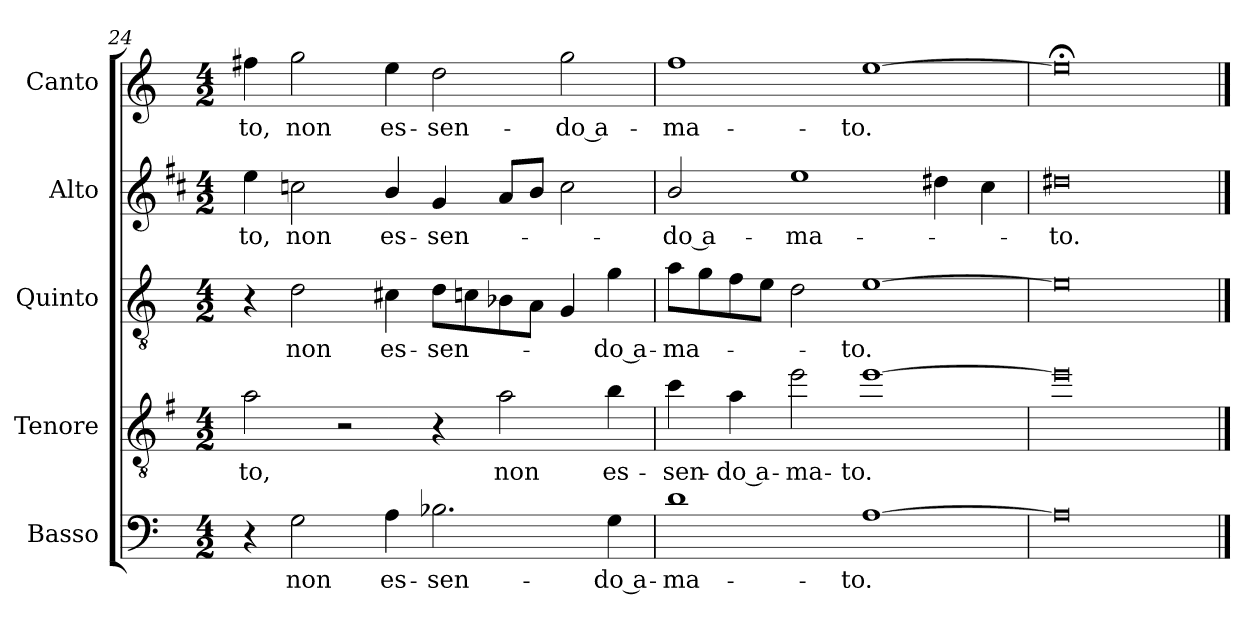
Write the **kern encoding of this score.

**kern	**text	**kern	**text	**kern	**text	**kern	**text	**kern	**text
*part5	*part5	*part4	*part4	*part3	*part3	*part2	*part2	*part1	*part1
*staff5	*staff5	*staff4	*staff4	*staff3	*staff3	*staff2	*staff2	*staff1	*staff1
*I"Basso	*	*I"Tenore	*	*I"Quinto	*	*I"Alto	*	*I"Canto	*
*I'B	*	*I'T	*	*	*	*I'A	*	*I'C	*
!!LO:LB:g=z
*clefF4	*	*clefGv2	*	*clefGv2	*	*clefG2	*	*clefG2	*
*	*	*ITrd4c7	*	*	*	*ITrd1c2	*	*	*
*k[]	*	*k[]	*	*k[]	*	*k[]	*	*k[]	*
*C:	*	*C:	*	*C:	*	*C:	*	*C:	*
*M4/2	*	*M4/2	*	*M4/2	*	*M4/2	*	*M4/2	*
=24	=24	=24	=24	=24	=24	=24	=24	=24	=24
!	!	!	!LO:LY:b	!	!	!	!LO:LY:b	!	!LO:LY:b
4r	.	2d\	-to,	4r	.	4dd\	-to,	4ff#X\	-to,
!	!LO:LY:b	!	!	!	!LO:LY:b	!	!LO:LY:b	!	!LO:LY:b
2G\	non	.	.	2d\	non	2b-X\	non	2gg\	non
.	.	2r	.	.	.	.	.	.	.
!	!LO:LY:b	!	!	!	!LO:LY:b	!	!LO:LY:b	!	!LO:LY:b
4A\	es-	.	.	4c#X\	es-	4a/	es-	4ee\	es-
!	!LO:LY:b	!	!	!	!LO:LY:b	!	!LO:LY:b	!	!LO:LY:b
2.B-X\	-sen-	4r	.	8d\L	-sen-	4f/	-sen-	2dd\	-sen-
.	.	.	.	8cn\	.	.	.	.	.
!	!	!	!LO:LY:b	!	!	!	!	!	!
.	.	2d\	non	8B-X\	.	8g/L	.	.	.
.	.	.	.	8A\J	.	8a/J	.	.	.
!	!	!	!	!	!	!	!	!	!LO:LY:b
.	.	.	.	4G/	.	2b-\	.	2gg\	-do a-
!	!LO:LY:b	!	!LO:LY:b	!	!LO:LY:b	!	!	!	!
4G\	-do a-	4e\	es-	4g\	-do a-	.	.	.	.
=25	=25	=25	=25	=25	=25	=25	=25	=25	=25
!	!LO:LY:b	!	!LO:LY:b	!	!LO:LY:b	!	!LO:LY:b	!	!LO:LY:b
1d	-ma-	4f\	-sen-	8a\L	-ma-	2a/	-do a-	1ff	-ma-
.	.	.	.	8g\	.	.	.	.	.
!	!	!	!LO:LY:b	!	!	!	!	!	!
.	.	4d\	-do a-	8f\	.	.	.	.	.
.	.	.	.	8e\J	.	.	.	.	.
!	!	!	!LO:LY:b	!	!	!	!LO:LY:b	!	!
.	.	2a\	-ma-	2d\	.	1dd	-ma-	.	.
!	!LO:LY:b	!	!LO:LY:b	!	!LO:LY:b	!	!	!	!LO:LY:b
[1A	-to.	[1a	-to.	[1e	-to.	.	.	[1ee	-to.
.	.	.	.	.	.	4cc#X\	.	.	.
.	.	.	.	.	.	4b\	.	.	.
=26	=26	=26	=26	=26	=26	=26	=26	=26	=26
!	!	!	!	!	!	!	!LO:LY:b	!	!
0A]	.	0a]	.	0e]	.	0cc#X	-to.	0ee;<]	.
==	==	==	==	==	==	==	==	==	==
*-	*-	*-	*-	*-	*-	*-	*-	*-	*-
